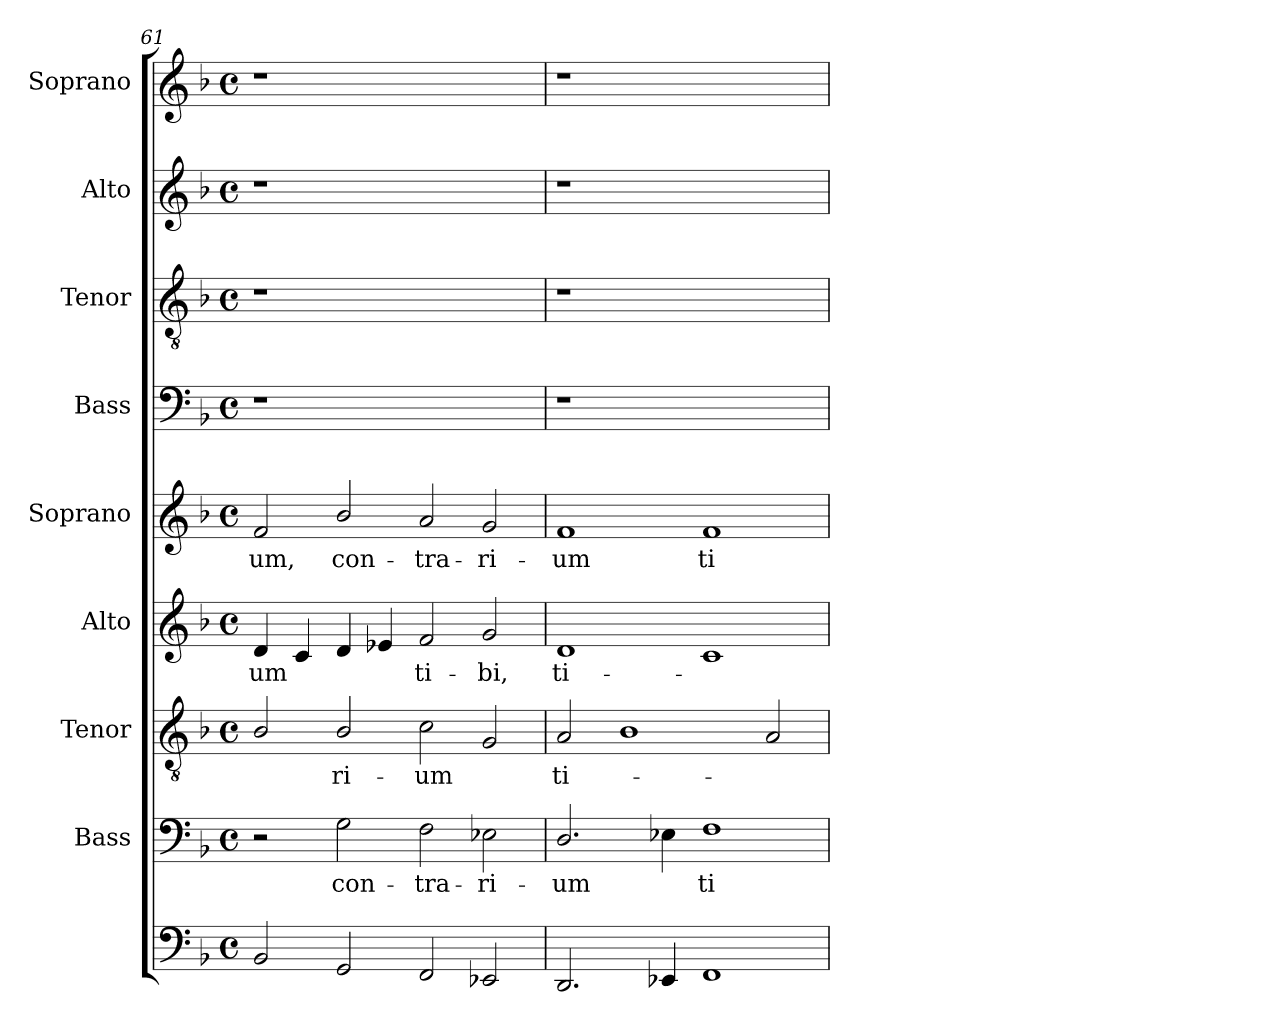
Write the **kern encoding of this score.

**kern	**kern	**text	**kern	**text	**kern	**text	**kern	**text	**kern	**kern	**kern	**kern
*part9	*part8	*part8	*part7	*part7	*part6	*part6	*part5	*part5	*part4	*part3	*part2	*part1
*staff9	*staff8	*staff8	*staff7	*staff7	*staff6	*staff6	*staff5	*staff5	*staff4	*staff3	*staff2	*staff1
*I""Violón y contrabajo"	*I"Bass	*	*I"Tenor	*	*I"Alto	*	*I"Soprano	*	*I"Bass	*I"Tenor	*I"Alto	*I"Soprano
*I'Cont.	*I'B.	*	*I'T.	*	*I'A.	*	*I'S.	*	*I'B.	*I'T.	*I'A.	*I'S.
!!LO:PB:g=z
*clefF4	*clefF4	*	*clefGv2	*	*clefG2	*	*clefG2	*	*clefF4	*clefGv2	*clefG2	*clefG2
*	*	*	*ITrd7c12	*	*	*	*	*	*	*ITrd7c12	*	*
*k[b-]	*k[b-]	*	*k[b-]	*	*k[b-]	*	*k[b-]	*	*k[b-]	*k[b-]	*k[b-]	*k[b-]
*F:	*F:	*	*F:	*	*F:	*	*F:	*	*F:	*F:	*F:	*F:
*M4/4	*M4/4	*	*M4/4	*	*M4/4	*	*M4/4	*	*M4/4	*M4/4	*M4/4	*M4/4
*met(c)	*met(c)	*	*met(c)	*	*met(c)	*	*met(c)	*	*met(c)	*met(c)	*met(c)	*met(c)
=61	=61	=61	=61	=61	=61	=61	=61	=61	=61	=61	=61	=61
!	!	!	!	!	!	!LO:LY:b:color=#000000	!	!	!	!	!	!
!	!	!	!	!	!	!	!	!LO:LY:b:color=#000000	!LO:N:vis=1	!LO:N:vis=1	!LO:N:vis=1	!LO:N:vis=1
2BB-i/	2r	.	2BB-i/	.	4di/	-um	2fi/	-um,	1r	1r	1r	1r
.	.	.	.	.	4ci/	.	.	.	.	.	.	.
!	!	!LO:LY:b:color=#000000	!	!	!	!	!	!	!	!	!	!
!	!	!	!	!LO:LY:b:color=#000000	!	!	!	!	!	!	!	!
!	!	!	!	!	!	!	!	!LO:LY:b:color=#000000	!	!	!	!
2GGi/	2Gi\	con-	2BB-i/	-ri-	4di/	.	2b-i/	con-	.	.	.	.
.	.	.	.	.	4e-Xi/	.	.	.	.	.	.	.
!	!	!LO:LY:b:color=#000000	!	!	!	!	!	!	!	!	!	!
!	!	!	!	!LO:LY:b:color=#000000	!	!	!	!	!	!	!	!
!	!	!	!	!	!	!LO:LY:b:color=#000000	!	!	!	!	!	!
!	!	!	!	!	!	!	!	!LO:LY:b:color=#000000	!	!	!	!
2FFi/	2Fi\	-tra-	2Ci\	-um	2fi/	ti-	2ai/	-tra-	1ryy	1ryy	1ryy	1ryy
!	!	!LO:LY:b:color=#000000	!	!	!	!	!	!	!	!	!	!
!	!	!	!	!	!	!LO:LY:b:color=#000000	!	!	!	!	!	!
!	!	!	!	!	!	!	!	!LO:LY:b:color=#000000	!	!	!	!
2EE-Xi/	2E-Xi\	-ri-	2GGi/	.	2gi/	-bi,	2gi/	-ri-	.	.	.	.
=62	=62	=62	=62	=62	=62	=62	=62	=62	=62	=62	=62	=62
!	!	!LO:LY:b:color=#000000	!	!	!	!	!	!	!	!	!	!
!	!	!	!	!LO:LY:b:color=#000000	!	!	!	!	!	!	!	!
!	!	!	!	!	!	!LO:LY:b:color=#000000	!	!	!	!	!	!
!	!	!	!	!	!	!	!	!LO:LY:b:color=#000000	!LO:N:vis=1	!LO:N:vis=1	!LO:N:vis=1	!LO:N:vis=1
2.DDi/	2.Di/	-um	2AAi/	ti-	1di	ti-	1fi	-um	1r	1r	1r	1r
.	.	.	1BB-i	.	.	.	.	.	.	.	.	.
4EE-Xi/	4E-Xi\	.	.	.	.	.	.	.	.	.	.	.
!	!	!LO:LY:b:color=#000000	!	!	!	!	!	!	!	!	!	!
!	!	!	!	!	!	!	!	!LO:LY:b:color=#000000	!	!	!	!
1FFi	1Fi	ti-	.	.	1ci	.	1fi	ti-	1ryy	1ryy	1ryy	1ryy
.	.	.	2AAi/	.	.	.	.	.	.	.	.	.
=	=	=	=	=	=	=	=	=	=	=	=	=
*-	*-	*-	*-	*-	*-	*-	*-	*-	*-	*-	*-	*-
